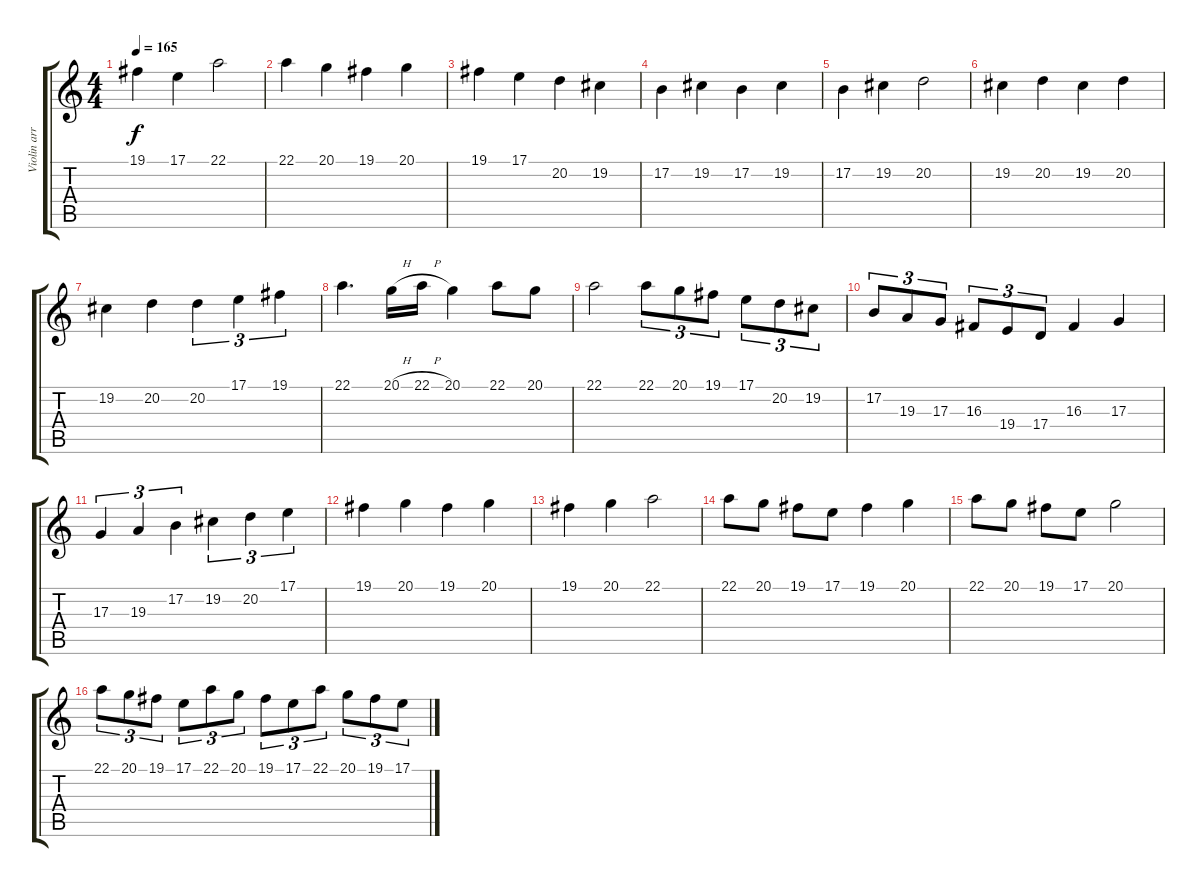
\track ("Violin arr. for Guitar" "Violin arr") {instrument violin}
\staff {score tabs}
\tuning (B3 Gb3 D3 A2 E2 B1) {hide}
\ts (4 4)
\tempo 165
\clef g2
\ks aminor
19.1.4{dy f} 17.1.4 22.1.2 |
22.1.4 20.1.4 19.1.4 20.1.4 |
19.1.4 17.1.4 20.2.4 19.2.4 |
17.2.4 19.2.4 17.2.4 19.2.4 |
17.2.4 19.2.4 20.2.2 |
19.2.4 20.2.4 19.2.4 20.2.4 |
19.2.4 20.2.4 20.2.4{tu (3 2)} 17.1.4{tu (3 2)} 19.1.4{tu (3 2)} |
22.1.4{d} 20.1{h}.16 22.1{h}.16 20.1.4 22.1.8 20.1.8 |
22.1.2 22.1.8{tu (3 2)} 20.1.8{tu (3 2)} 19.1.8{tu (3 2)} 17.1.8{tu (3 2)} 20.2.8{tu (3 2)} 19.2.8{tu (3 2)} |
17.2.8{tu (3 2)} 19.3.8{tu (3 2)} 17.3.8{tu (3 2)} 16.3.8{tu (3 2)} 19.4.8{tu (3 2)} 17.4.8{tu (3 2)} 16.3.4 17.3.4 |
17.3.4{tu (3 2)} 19.3.4{tu (3 2)} 17.2.4{tu (3 2)} 19.2.4{tu (3 2)} 20.2.4{tu (3 2)} 17.1.4{tu (3 2)} |
19.1.4 20.1.4 19.1.4 20.1.4 |
19.1.4 20.1.4 22.1.2 |
22.1.8{volume 10} 20.1.8 19.1.8 17.1.8 19.1.4 20.1.4 |
22.1.8 20.1.8 19.1.8 17.1.8 20.1.2 |
22.1.8{tu (3 2)} 20.1.8{tu (3 2)} 19.1.8{tu (3 2)} 17.1.8{tu (3 2)} 22.1.8{tu (3 2)} 20.1.8{tu (3 2)} 19.1.8{tu (3 2)} 17.1.8{tu (3 2)} 22.1.8{tu (3 2)} 20.1.8{tu (3 2)} 19.1.8{tu (3 2)} 17.1.8{tu (3 2)}
